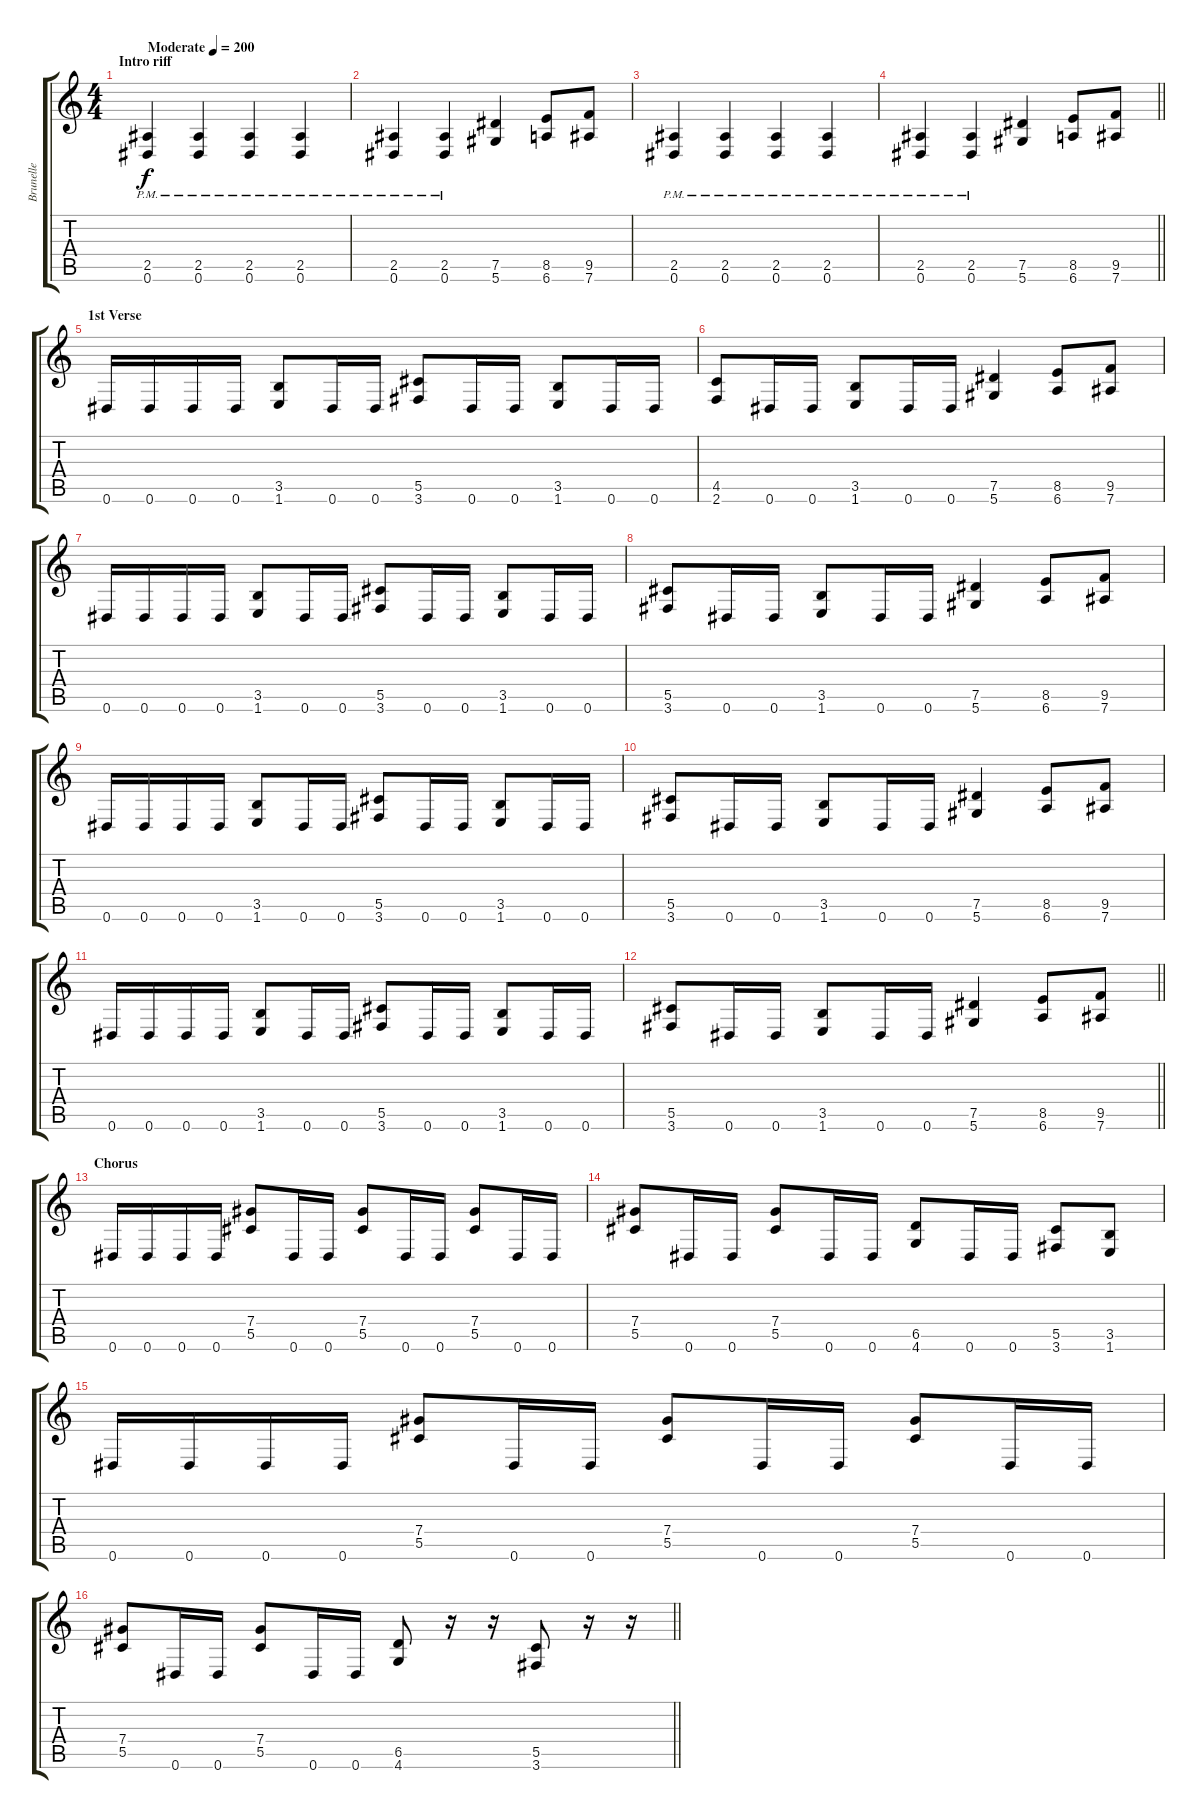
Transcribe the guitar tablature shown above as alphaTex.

\track ("Brunelle" "Brunelle") {instrument distortionguitar}
\staff {score tabs}
\tuning (Eb4 Bb3 Gb3 Db3 Ab2 Eb2) {hide}
\ts (4 4)
\section ("" "Intro riff")
\tempo (200 "Moderate")
\clef g2
\ks c
(2.5{pm} 0.6{pm}).4{dy f instrument distortionguitar} (2.5{pm} 0.6{pm}).4 (2.5{pm} 0.6{pm}).4 (2.5{pm} 0.6{pm}).4 |
(2.5{pm} 0.6{pm}).4 (2.5{pm} 0.6{pm}).4 (7.5 5.6).4 (8.5 6.6).8 (9.5 7.6).8 |
(2.5{pm} 0.6{pm}).4 (2.5{pm} 0.6{pm}).4 (2.5{pm} 0.6{pm}).4 (2.5{pm} 0.6{pm}).4 |
\barLineRight lightlight
(2.5{pm} 0.6{pm}).4 (2.5{pm} 0.6{pm}).4 (7.5 5.6).4 (8.5 6.6).8 (9.5 7.6).8 |
\section ("" "1st Verse")
0.6.16 0.6.16 0.6.16 0.6.16 (3.5 1.6).8 0.6.16 0.6.16 (5.5 3.6).8 0.6.16 0.6.16 (3.5 1.6).8 0.6.16 0.6.16 |
(4.5 2.6).8 0.6.16 0.6.16 (3.5 1.6).8 0.6.16 0.6.16 (7.5 5.6).4 (8.5 6.6).8 (9.5 7.6).8 |
0.6.16 0.6.16 0.6.16 0.6.16 (3.5 1.6).8 0.6.16 0.6.16 (5.5 3.6).8 0.6.16 0.6.16 (3.5 1.6).8 0.6.16 0.6.16 |
(5.5 3.6).8 0.6.16 0.6.16 (3.5 1.6).8 0.6.16 0.6.16 (7.5 5.6).4 (8.5 6.6).8 (9.5 7.6).8 |
0.6.16 0.6.16 0.6.16 0.6.16 (3.5 1.6).8 0.6.16 0.6.16 (5.5 3.6).8 0.6.16 0.6.16 (3.5 1.6).8 0.6.16 0.6.16 |
(5.5 3.6).8 0.6.16 0.6.16 (3.5 1.6).8 0.6.16 0.6.16 (7.5 5.6).4 (8.5 6.6).8 (9.5 7.6).8 |
0.6.16 0.6.16 0.6.16 0.6.16 (3.5 1.6).8 0.6.16 0.6.16 (5.5 3.6).8 0.6.16 0.6.16 (3.5 1.6).8 0.6.16 0.6.16 |
\barLineRight lightlight
(5.5 3.6).8 0.6.16 0.6.16 (3.5 1.6).8 0.6.16 0.6.16 (7.5 5.6).4 (8.5 6.6).8 (9.5 7.6).8 |
\section ("" "Chorus")
0.6.16 0.6.16 0.6.16 0.6.16 (7.4 5.5).8 0.6.16 0.6.16 (7.4 5.5).8 0.6.16 0.6.16 (7.4 5.5).8 0.6.16 0.6.16 |
(7.4 5.5).8 0.6.16 0.6.16 (7.4 5.5).8 0.6.16 0.6.16 (6.5 4.6).8 0.6.16 0.6.16 (5.5 3.6).8 (3.5 1.6).8 |
0.6.16 0.6.16 0.6.16 0.6.16 (7.4 5.5).8 0.6.16 0.6.16 (7.4 5.5).8 0.6.16 0.6.16 (7.4 5.5).8 0.6.16 0.6.16 |
\barLineRight lightlight
(7.4 5.5).8 0.6.16 0.6.16 (7.4 5.5).8 0.6.16 0.6.16 (6.5 4.6).8 r.16 r.16 (5.5 3.6).8 r.16 r.16
